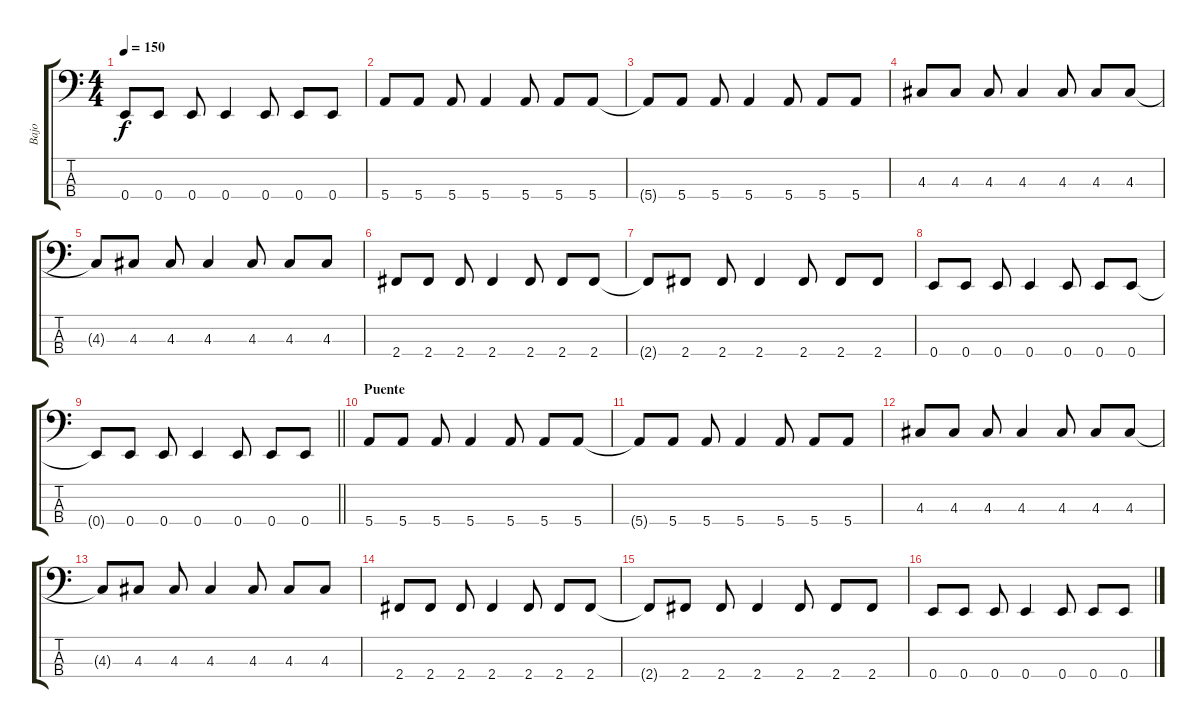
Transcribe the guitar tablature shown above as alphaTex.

\track ("Bajo" "Bajo") {instrument electricbassfinger}
\staff {score tabs}
\tuning (G2 D2 A1 E1) {hide}
\ts (4 4)
\tempo 150
\clef f4
\ks c
0.4{t}.8{dy f} 0.4.8 0.4.8 0.4.4 0.4.8 0.4.8 0.4.8 |
5.4.8 5.4.8 5.4.8 5.4.4 5.4.8 5.4.8 5.4.8 |
5.4{t}.8 5.4.8 5.4.8 5.4.4 5.4.8 5.4.8 5.4.8 |
4.3.8 4.3.8 4.3.8 4.3.4 4.3.8 4.3.8 4.3.8 |
4.3{t}.8 4.3.8 4.3.8 4.3.4 4.3.8 4.3.8 4.3.8 |
2.4.8 2.4.8 2.4.8 2.4.4 2.4.8 2.4.8 2.4.8 |
2.4{t}.8 2.4.8 2.4.8 2.4.4 2.4.8 2.4.8 2.4.8 |
0.4.8 0.4.8 0.4.8 0.4.4 0.4.8 0.4.8 0.4.8 |
\barLineRight lightlight
0.4{t}.8 0.4.8 0.4.8 0.4.4 0.4.8 0.4.8 0.4.8 |
\section ("" "Puente")
5.4.8 5.4.8 5.4.8 5.4.4 5.4.8 5.4.8 5.4.8 |
5.4{t}.8 5.4.8 5.4.8 5.4.4 5.4.8 5.4.8 5.4.8 |
4.3.8 4.3.8 4.3.8 4.3.4 4.3.8 4.3.8 4.3.8 |
4.3{t}.8 4.3.8 4.3.8 4.3.4 4.3.8 4.3.8 4.3.8 |
2.4.8 2.4.8 2.4.8 2.4.4 2.4.8 2.4.8 2.4.8 |
2.4{t}.8 2.4.8 2.4.8 2.4.4 2.4.8 2.4.8 2.4.8 |
0.4.8 0.4.8 0.4.8 0.4.4 0.4.8 0.4.8 0.4.8
